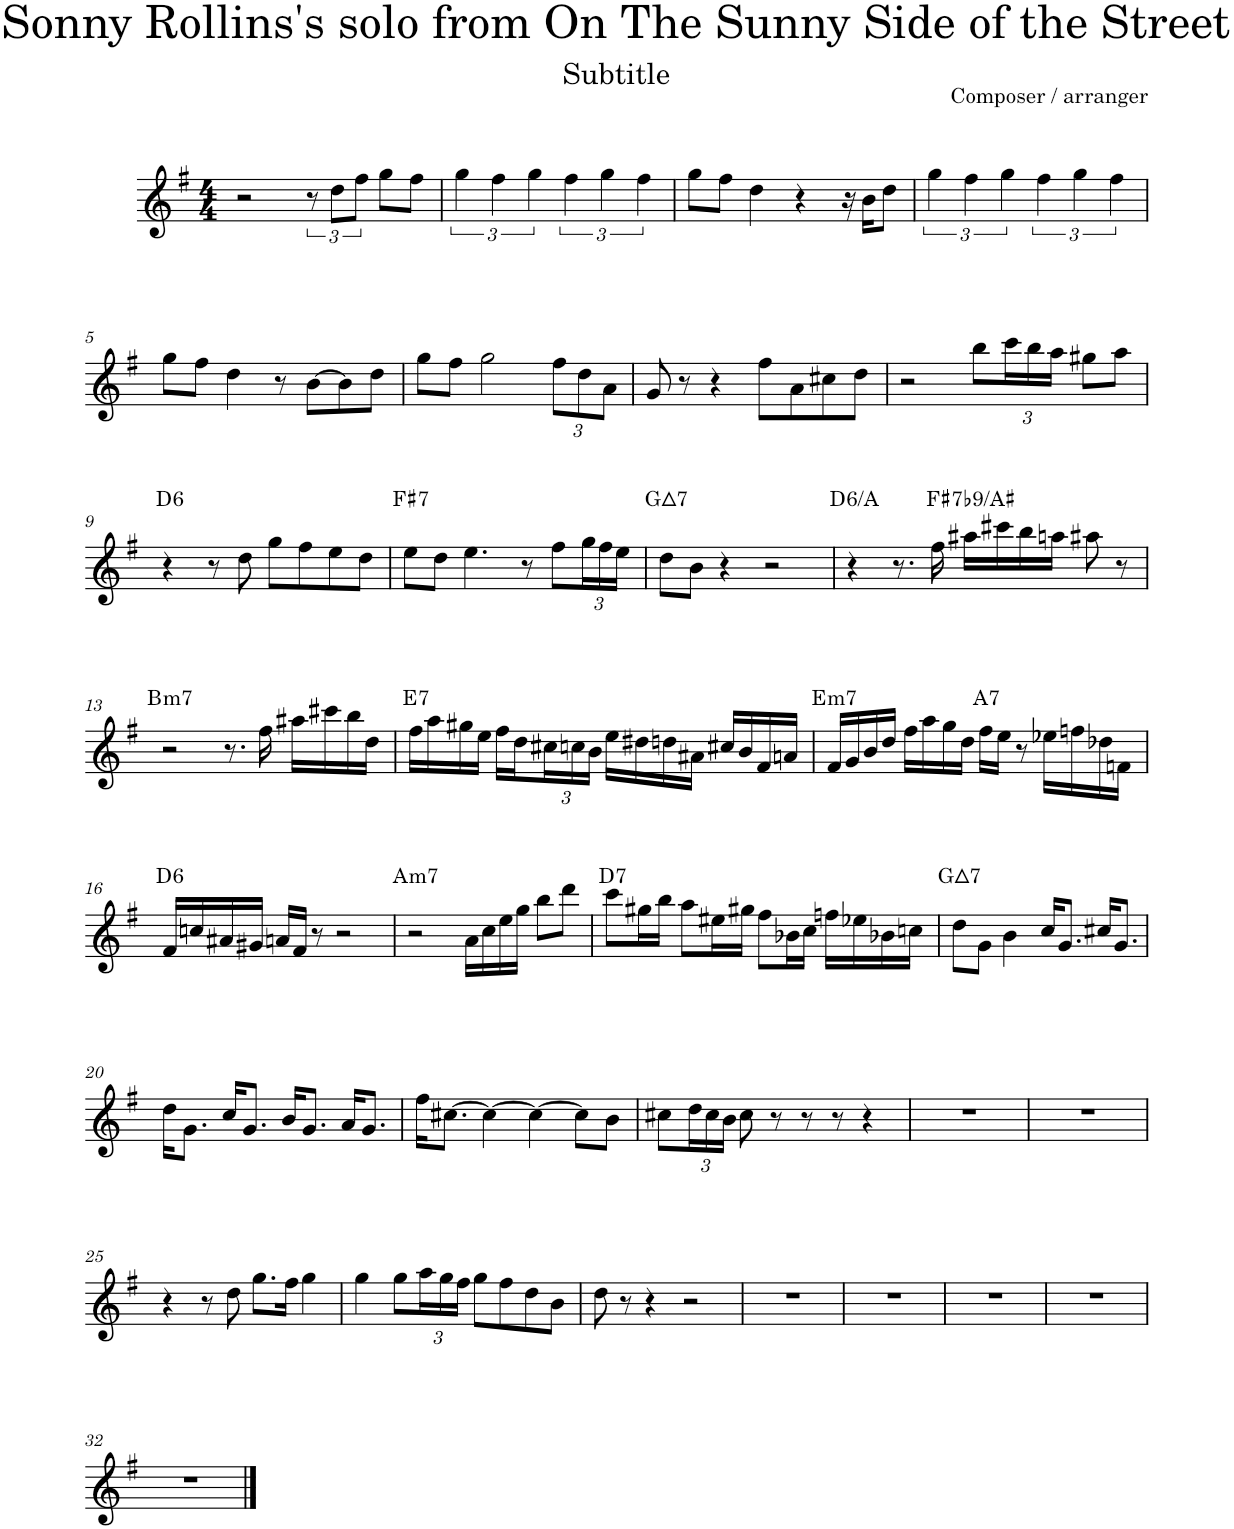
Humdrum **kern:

**kern	**harte
*part1	*part1
*staff1	*
*I"Tenor Saxophone	*
*I'T. Sax.	*
*clefG2	*
*Trd8c14	*
*k[f#]	*
*M4/4	*
=1	=1
2r	.
12r	.
12dd\L	.
12ff#\J	.
8gg\L	.
8ff#\J	.
=2	=2
6gg\	.
6ff#\	.
6gg\	.
6ff#\	.
6gg\	.
6ff#\	.
=3	=3
8gg\L	.
8ff#\J	.
4dd\	.
4r	.
16r	.
16b\KL	.
8dd\J	.
=4	=4
6gg\	.
6ff#\	.
6gg\	.
6ff#\	.
6gg\	.
6ff#\	.
!!LO:LB:g=z
=5	=5
8gg\L	.
8ff#\J	.
4dd\	.
8r	.
[8b\L	.
8b\]	.
8dd\J	.
=6	=6
8gg\L	.
8ff#\J	.
2gg\	.
*Xbrackettup	*
12ff#\L	.
12dd\	.
12a\J	.
=7	=7
8g/	.
8r	.
4r	.
8ff#\L	.
8a\	.
8cc#X\	.
8dd\J	.
=8	=8
2r	.
8bb\L	.
24ccc\L	.
24bb\	.
24aa\JJ	.
8gg#X\L	.
8aa\J	.
!!LO:LB:g=z
=9	=9
!	!LO:H:kt=6
4r	D:maj6
8r	.
8dd\	.
8gg\L	.
8ff#\	.
8ee\	.
8dd\J	.
=10	=10
!	!LO:H:kt=7
8ee\L	F#:7
8dd\J	.
4.ee\	.
8r	.
8ff#\L	.
24gg\L	.
24ff#\	.
24ee\JJ	.
=11	=11
!	!LO:H:kt=7
8dd\L	G:maj7
8b\J	.
4r	.
2r	.
=12	=12
!	!LO:H:kt=6
4r	D:maj6/5
8.r	.
16ff#\	.
!	!LO:H:kt=7
16aa#X\LL	F#:7(b9)/3
16ccc#X\	.
16bb\	.
16aan\JJ	.
8aa#X\	.
8r	.
!!LO:LB:g=z
=13	=13
!	!LO:H:kt=m7
2r	B:min7
8.r	.
16ff#\	.
16aa#X\LL	.
16ccc#X\	.
16bb\	.
16dd\JJ	.
=14	=14
!	!LO:H:kt=7
16ff#\LL	E:7
16aa\	.
16gg#X\	.
16ee\JJ	.
16ff#\LL	.
16dd\	.
24cc#X\	.
24ccn\	.
24b\JJ	.
16ee\LL	.
16dd#X\	.
16ddn\	.
16a#X\JJ	.
16cc#X/LL	.
16b/	.
16f#/	.
16an/JJ	.
=15	=15
!	!LO:H:kt=m7
16f#/LL	E:min7
16g/	.
16b/	.
16dd/JJ	.
16ff#\LL	.
16aa\	.
16gg\	.
16dd\JJ	.
!	!LO:H:kt=7
16ff#\LL	A:7
16ee\JJ	.
8r	.
16ee-X\LL	.
16ffn\	.
16dd-X\	.
16fn\JJ	.
!!LO:LB:g=z
=16	=16
!	!LO:H:kt=6
16f#/LL	D:maj6
16ccn/	.
16a#X/	.
16g#X/JJ	.
16an/LL	.
16f#/JJ	.
8r	.
2r	.
=17	=17
!	!LO:H:kt=m7
2r	A:min7
16a\LL	.
16cc\	.
16ee\	.
16gg\JJ	.
8bb\L	.
8ddd\J	.
=18	=18
!	!LO:H:kt=7
8ccc\L	D:7
16gg#X\L	.
16bb\JJ	.
8aa\L	.
16ee#X\L	.
16gg#X\JJ	.
8ff#\L	.
16b-X\L	.
16cc\JJ	.
16ffn\LL	.
16ee-X\	.
16b-X\	.
16ccn\JJ	.
=19	=19
!	!LO:H:kt=7
8dd\L	G:maj7
8g\J	.
4b\	.
16cc/KL	.
8.g/J	.
16cc#X/KL	.
8.g/J	.
!!LO:LB:g=z
=20	=20
16dd\KL	.
8.g\J	.
16cc/KL	.
8.g/J	.
16b/KL	.
8.g/J	.
16a/KL	.
8.g/J	.
=21	=21
16ff#\KL	.
[8.cc#X\J	.
4cc#\_	.
4cc#\_	.
8cc#\L]	.
8b\J	.
=22	=22
8cc#X\L	.
24dd\L	.
24cc#\	.
24b\JJ	.
8cc#\	.
8r	.
8r	.
8r	.
4r	.
=23	=23
1r	.
=24	=24
1r	.
!!LO:LB:g=z
=25	=25
4r	.
8r	.
8dd\	.
8.gg\L	.
16ff#\Jk	.
4gg\	.
=26	=26
4gg\	.
8gg\L	.
24aa\L	.
24gg\	.
24ff#\JJ	.
8gg\L	.
8ff#\	.
8dd\	.
8b\J	.
=27	=27
8dd\	.
8r	.
4r	.
2r	.
=28	=28
1r	.
=29	=29
1r	.
=30	=30
1r	.
=31	=31
1r	.
!!LO:LB:g=z
=32	=32
1r	.
==	==
*-	*-
